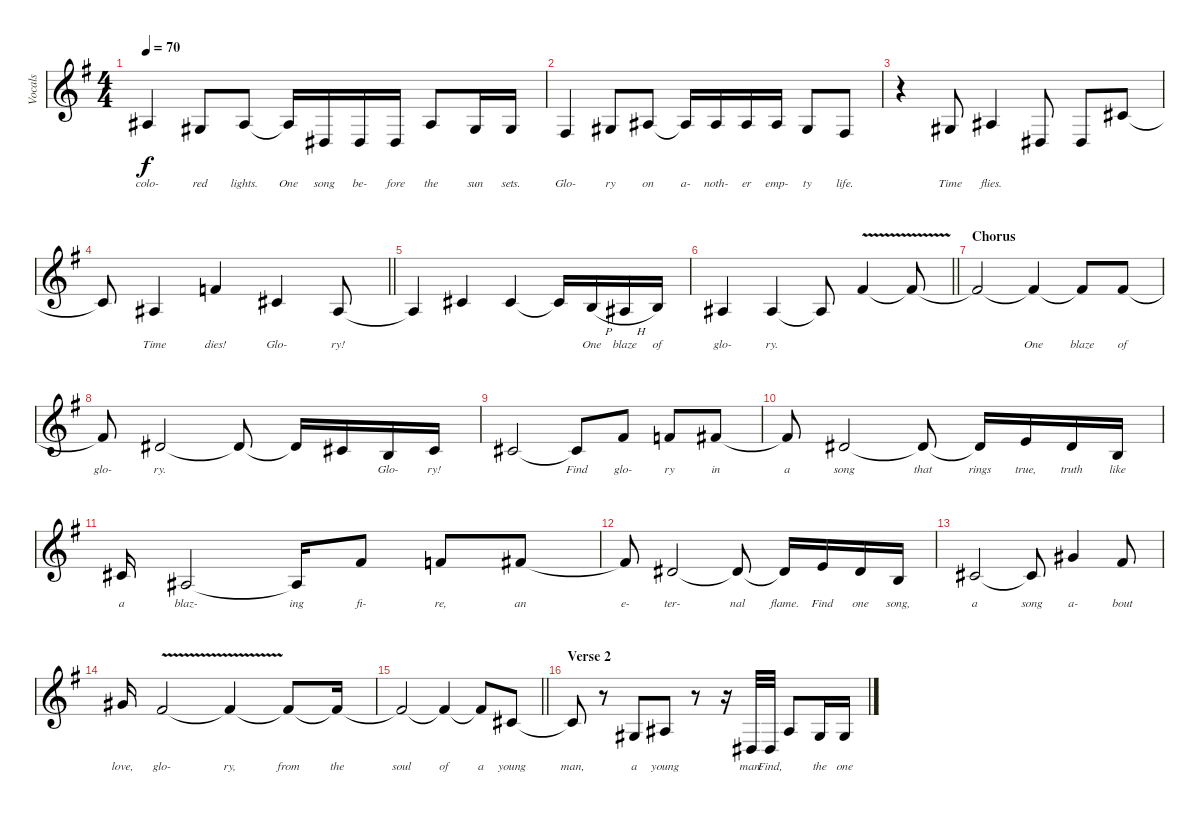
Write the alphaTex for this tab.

\track ("Vocals" "Vocals") {instrument tangoaccordion}
\staff {score}
\tuning (E4 B3 G3 D3 A2 E2) {hide}
\ts (4 4)
\tempo 70
\clef g2
\ks g
8.4{t}.4{lyrics (0 "colo-") lyrics (1 "") lyrics (2 "") lyrics (3 "") lyrics (4 "") dy f} 6.4.8{lyrics (0 "red") lyrics (1 "") lyrics (2 "") lyrics (3 "") lyrics (4 "")} 8.4.8{lyrics (0 "lights.") lyrics (1 "") lyrics (2 "") lyrics (3 "") lyrics (4 "")} 8.4{t}.16{lyrics (0 "One") lyrics (1 "") lyrics (2 "") lyrics (3 "") lyrics (4 "")} 1.4.16{lyrics (0 "song") lyrics (1 "") lyrics (2 "") lyrics (3 "") lyrics (4 "")} 1.4.16{lyrics (0 "be-") lyrics (1 "") lyrics (2 "") lyrics (3 "") lyrics (4 "")} 1.4.16{lyrics (0 "fore") lyrics (1 "") lyrics (2 "") lyrics (3 "") lyrics (4 "")} 8.4.8{lyrics (0 "the") lyrics (1 "") lyrics (2 "") lyrics (3 "") lyrics (4 "")} 6.4.16{lyrics (0 "sun") lyrics (1 "") lyrics (2 "") lyrics (3 "") lyrics (4 "")} 6.4.16{lyrics (0 "sets.") lyrics (1 "") lyrics (2 "") lyrics (3 "") lyrics (4 "")} |
4.4.4{lyrics (0 "Glo-") lyrics (1 "") lyrics (2 "") lyrics (3 "") lyrics (4 "")} 6.4.8{lyrics (0 "ry") lyrics (1 "") lyrics (2 "") lyrics (3 "") lyrics (4 "")} 8.4.8{lyrics (0 "on") lyrics (1 "") lyrics (2 "") lyrics (3 "") lyrics (4 "")} 8.4{t}.16{lyrics (0 "a-") lyrics (1 "") lyrics (2 "") lyrics (3 "") lyrics (4 "")} 8.4.16{lyrics (0 "noth-") lyrics (1 "") lyrics (2 "") lyrics (3 "") lyrics (4 "")} 8.4.16{lyrics (0 "er") lyrics (1 "") lyrics (2 "") lyrics (3 "") lyrics (4 "")} 8.4.16{lyrics (0 "emp-") lyrics (1 "") lyrics (2 "") lyrics (3 "") lyrics (4 "")} 6.4.8{lyrics (0 "ty") lyrics (1 "") lyrics (2 "") lyrics (3 "") lyrics (4 "")} 4.4.8{lyrics (0 "life.") lyrics (1 "") lyrics (2 "") lyrics (3 "") lyrics (4 "")} |
r.4 6.4.8{lyrics (0 "Time") lyrics (1 "") lyrics (2 "") lyrics (3 "") lyrics (4 "")} 8.4.4{lyrics (0 "flies.") lyrics (1 "") lyrics (2 "") lyrics (3 "") lyrics (4 "")} 6.5.8{lyrics (0 "") lyrics (1 "") lyrics (2 "") lyrics (3 "") lyrics (4 "")} 6.5.8{lyrics (0 "") lyrics (1 "") lyrics (2 "") lyrics (3 "") lyrics (4 "")} 11.4.8{lyrics (0 "") lyrics (1 "") lyrics (2 "") lyrics (3 "") lyrics (4 "")} |
\barLineRight lightlight
11.4{t}.8{lyrics (0 "") lyrics (1 "") lyrics (2 "") lyrics (3 "") lyrics (4 "")} 8.4.4{lyrics (0 "Time") lyrics (1 "") lyrics (2 "") lyrics (3 "") lyrics (4 "")} 15.4.4{lyrics (0 "dies!") lyrics (1 "") lyrics (2 "") lyrics (3 "") lyrics (4 "")} 11.4.4{lyrics (0 "Glo-") lyrics (1 "") lyrics (2 "") lyrics (3 "") lyrics (4 "")} 8.4.8{lyrics (0 "ry!") lyrics (1 "") lyrics (2 "") lyrics (3 "") lyrics (4 "")} |
8.4{t}.4{lyrics (0 "") lyrics (1 "") lyrics (2 "") lyrics (3 "") lyrics (4 "")} 11.4.4{lyrics (0 "") lyrics (1 "") lyrics (2 "") lyrics (3 "") lyrics (4 "")} 11.4.4{lyrics (0 "") lyrics (1 "") lyrics (2 "") lyrics (3 "") lyrics (4 "")} 11.4{t}.16{lyrics (0 "") lyrics (1 "") lyrics (2 "") lyrics (3 "") lyrics (4 "")} 9.4{h}.16{lyrics (0 "One") lyrics (1 "") lyrics (2 "") lyrics (3 "") lyrics (4 "")} 8.4{h}.16{lyrics (0 "blaze") lyrics (1 "") lyrics (2 "") lyrics (3 "") lyrics (4 "")} 9.4.16{lyrics (0 "of") lyrics (1 "") lyrics (2 "") lyrics (3 "") lyrics (4 "")} |
\barLineRight lightlight
8.4.4{lyrics (0 "glo-") lyrics (1 "") lyrics (2 "") lyrics (3 "") lyrics (4 "")} 8.4.4{lyrics (0 "ry.") lyrics (1 "") lyrics (2 "") lyrics (3 "") lyrics (4 "")} 8.4{t}.8{lyrics (0 "") lyrics (1 "") lyrics (2 "") lyrics (3 "") lyrics (4 "")} 11.3{v}.4{lyrics (0 "") lyrics (1 "") lyrics (2 "") lyrics (3 "") lyrics (4 "")} 11.3{t}.8{lyrics (0 "") lyrics (1 "") lyrics (2 "") lyrics (3 "") lyrics (4 "")} |
\section ("" "Chorus")
11.3{t}.2{lyrics (0 "") lyrics (1 "") lyrics (2 "") lyrics (3 "") lyrics (4 "")} 11.3{t}.4{lyrics (0 "One") lyrics (1 "") lyrics (2 "") lyrics (3 "") lyrics (4 "")} 11.3{t}.8{lyrics (0 "blaze") lyrics (1 "") lyrics (2 "") lyrics (3 "") lyrics (4 "")} 11.3.8{lyrics (0 "of") lyrics (1 "") lyrics (2 "") lyrics (3 "") lyrics (4 "")} |
11.3{t}.8{lyrics (0 "glo-") lyrics (1 "") lyrics (2 "") lyrics (3 "") lyrics (4 "")} 8.3.2{lyrics (0 "ry.") lyrics (1 "") lyrics (2 "") lyrics (3 "") lyrics (4 "")} 8.3{t}.8{lyrics (0 "") lyrics (1 "") lyrics (2 "") lyrics (3 "") lyrics (4 "")} 8.3{t}.16{lyrics (0 "") lyrics (1 "") lyrics (2 "") lyrics (3 "") lyrics (4 "")} 6.3.16{lyrics (0 "") lyrics (1 "") lyrics (2 "") lyrics (3 "") lyrics (4 "")} 4.3.16{lyrics (0 "Glo-") lyrics (1 "") lyrics (2 "") lyrics (3 "") lyrics (4 "")} 6.3.16{lyrics (0 "ry!") lyrics (1 "") lyrics (2 "") lyrics (3 "") lyrics (4 "")} |
6.3.2{lyrics (0 "") lyrics (1 "") lyrics (2 "") lyrics (3 "") lyrics (4 "")} 6.3{t}.8{lyrics (0 "Find") lyrics (1 "") lyrics (2 "") lyrics (3 "") lyrics (4 "")} 11.3.8{lyrics (0 "glo-") lyrics (1 "") lyrics (2 "") lyrics (3 "") lyrics (4 "")} 10.3.8{lyrics (0 "ry") lyrics (1 "") lyrics (2 "") lyrics (3 "") lyrics (4 "")} 11.3.8{lyrics (0 "in") lyrics (1 "") lyrics (2 "") lyrics (3 "") lyrics (4 "")} |
11.3{t}.8{lyrics (0 "a") lyrics (1 "") lyrics (2 "") lyrics (3 "") lyrics (4 "")} 8.3.2{lyrics (0 "song") lyrics (1 "") lyrics (2 "") lyrics (3 "") lyrics (4 "")} 8.3{t}.8{lyrics (0 "that") lyrics (1 "") lyrics (2 "") lyrics (3 "") lyrics (4 "")} 8.3{t}.16{lyrics (0 "rings") lyrics (1 "") lyrics (2 "") lyrics (3 "") lyrics (4 "")} 9.3.16{lyrics (0 "true,") lyrics (1 "") lyrics (2 "") lyrics (3 "") lyrics (4 "")} 8.3.16{lyrics (0 "truth") lyrics (1 "") lyrics (2 "") lyrics (3 "") lyrics (4 "")} 4.3.16{lyrics (0 "like") lyrics (1 "") lyrics (2 "") lyrics (3 "") lyrics (4 "")} |
6.3.16{lyrics (0 "a") lyrics (1 "") lyrics (2 "") lyrics (3 "") lyrics (4 "")} 3.3.2{lyrics (0 "blaz-") lyrics (1 "") lyrics (2 "") lyrics (3 "") lyrics (4 "")} 3.3{t}.16{lyrics (0 "ing") lyrics (1 "") lyrics (2 "") lyrics (3 "") lyrics (4 "")} 11.3.8{lyrics (0 "fi-") lyrics (1 "") lyrics (2 "") lyrics (3 "") lyrics (4 "")} 10.3.8{lyrics (0 "re,") lyrics (1 "") lyrics (2 "") lyrics (3 "") lyrics (4 "")} 11.3.8{lyrics (0 "an") lyrics (1 "") lyrics (2 "") lyrics (3 "") lyrics (4 "")} |
11.3{t}.8{lyrics (0 "e-") lyrics (1 "") lyrics (2 "") lyrics (3 "") lyrics (4 "")} 8.3.2{lyrics (0 "ter-") lyrics (1 "") lyrics (2 "") lyrics (3 "") lyrics (4 "")} 8.3{t}.8{lyrics (0 "nal") lyrics (1 "") lyrics (2 "") lyrics (3 "") lyrics (4 "")} 8.3{t}.16{lyrics (0 "flame.") lyrics (1 "") lyrics (2 "") lyrics (3 "") lyrics (4 "")} 9.3.16{lyrics (0 "Find") lyrics (1 "") lyrics (2 "") lyrics (3 "") lyrics (4 "")} 8.3.16{lyrics (0 "one") lyrics (1 "") lyrics (2 "") lyrics (3 "") lyrics (4 "")} 4.3.16{lyrics (0 "song,") lyrics (1 "") lyrics (2 "") lyrics (3 "") lyrics (4 "")} |
6.3.2{lyrics (0 "a") lyrics (1 "") lyrics (2 "") lyrics (3 "") lyrics (4 "")} 6.3{t}.8{lyrics (0 "song") lyrics (1 "") lyrics (2 "") lyrics (3 "") lyrics (4 "")} 13.3.4{lyrics (0 "a-") lyrics (1 "") lyrics (2 "") lyrics (3 "") lyrics (4 "")} 11.3.8{lyrics (0 "bout") lyrics (1 "") lyrics (2 "") lyrics (3 "") lyrics (4 "")} |
13.3.16{lyrics (0 "love,") lyrics (1 "") lyrics (2 "") lyrics (3 "") lyrics (4 "")} 11.3{v}.2{lyrics (0 "glo-") lyrics (1 "") lyrics (2 "") lyrics (3 "") lyrics (4 "")} 11.3{t}.4{lyrics (0 "ry,") lyrics (1 "") lyrics (2 "") lyrics (3 "") lyrics (4 "")} 11.3{t}.8{lyrics (0 "from") lyrics (1 "") lyrics (2 "") lyrics (3 "") lyrics (4 "")} 11.3{t}.16{lyrics (0 "the") lyrics (1 "") lyrics (2 "") lyrics (3 "") lyrics (4 "")} |
\barLineRight lightlight
11.3{t}.2{lyrics (0 "soul") lyrics (1 "") lyrics (2 "") lyrics (3 "") lyrics (4 "")} 11.3{t}.4{lyrics (0 "of") lyrics (1 "") lyrics (2 "") lyrics (3 "") lyrics (4 "")} 11.3{t}.8{lyrics (0 "a") lyrics (1 "") lyrics (2 "") lyrics (3 "") lyrics (4 "")} 6.3.8{lyrics (0 "young") lyrics (1 "") lyrics (2 "") lyrics (3 "") lyrics (4 "")} |
\section ("" "Verse 2")
6.3{t}.8{lyrics (0 "man,") lyrics (1 "") lyrics (2 "") lyrics (3 "") lyrics (4 "")} r.8 6.4.8{lyrics (0 "a") lyrics (1 "") lyrics (2 "") lyrics (3 "") lyrics (4 "")} 8.4.8{lyrics (0 "young") lyrics (1 "") lyrics (2 "") lyrics (3 "") lyrics (4 "")} r.8 r.16 1.4.32{lyrics (0 "man.") lyrics (1 "") lyrics (2 "") lyrics (3 "") lyrics (4 "")} 1.4.32{lyrics (0 "Find,") lyrics (1 "") lyrics (2 "") lyrics (3 "") lyrics (4 "")} 8.4.8{lyrics (0 "") lyrics (1 "") lyrics (2 "") lyrics (3 "") lyrics (4 "")} 6.4.16{lyrics (0 "the") lyrics (1 "") lyrics (2 "") lyrics (3 "") lyrics (4 "")} 6.4.16{lyrics (0 "one") lyrics (1 "") lyrics (2 "") lyrics (3 "") lyrics (4 "")}
